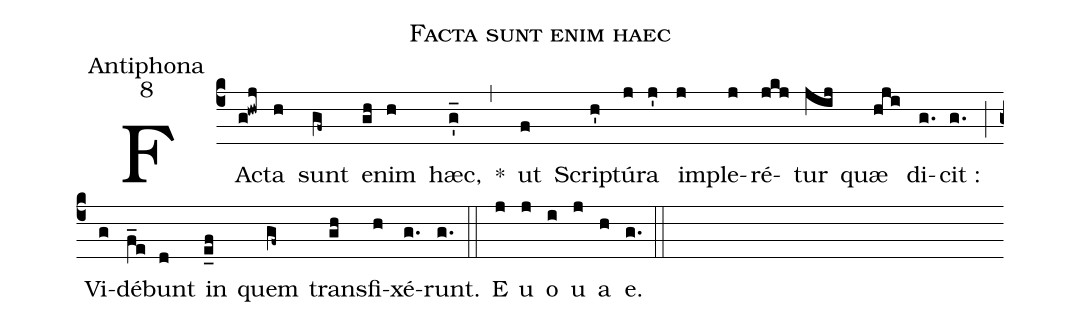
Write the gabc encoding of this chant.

name:Facta sunt enim haec;
office-part:Antiphona;
mode:8;
%%
(c4) FA(g!hwj)cta(h) sunt(gf~) e(gh)nim(h) hæc,(g'_) *(,) ut(f) Scri(h')ptú(j)ra(j') im(j)ple(j)ré(jkj)tur(jij) quæ(hji) di(g.)cit :(g.) (;) Vi(g)dé(f_e)bunt(d) in(e_f) quem(gf~) trans(gh)fi(h)xé(g.)runt.(g.)(::)E(j) u(j) o(i) u(j) a(h) e.(g.) (::)
